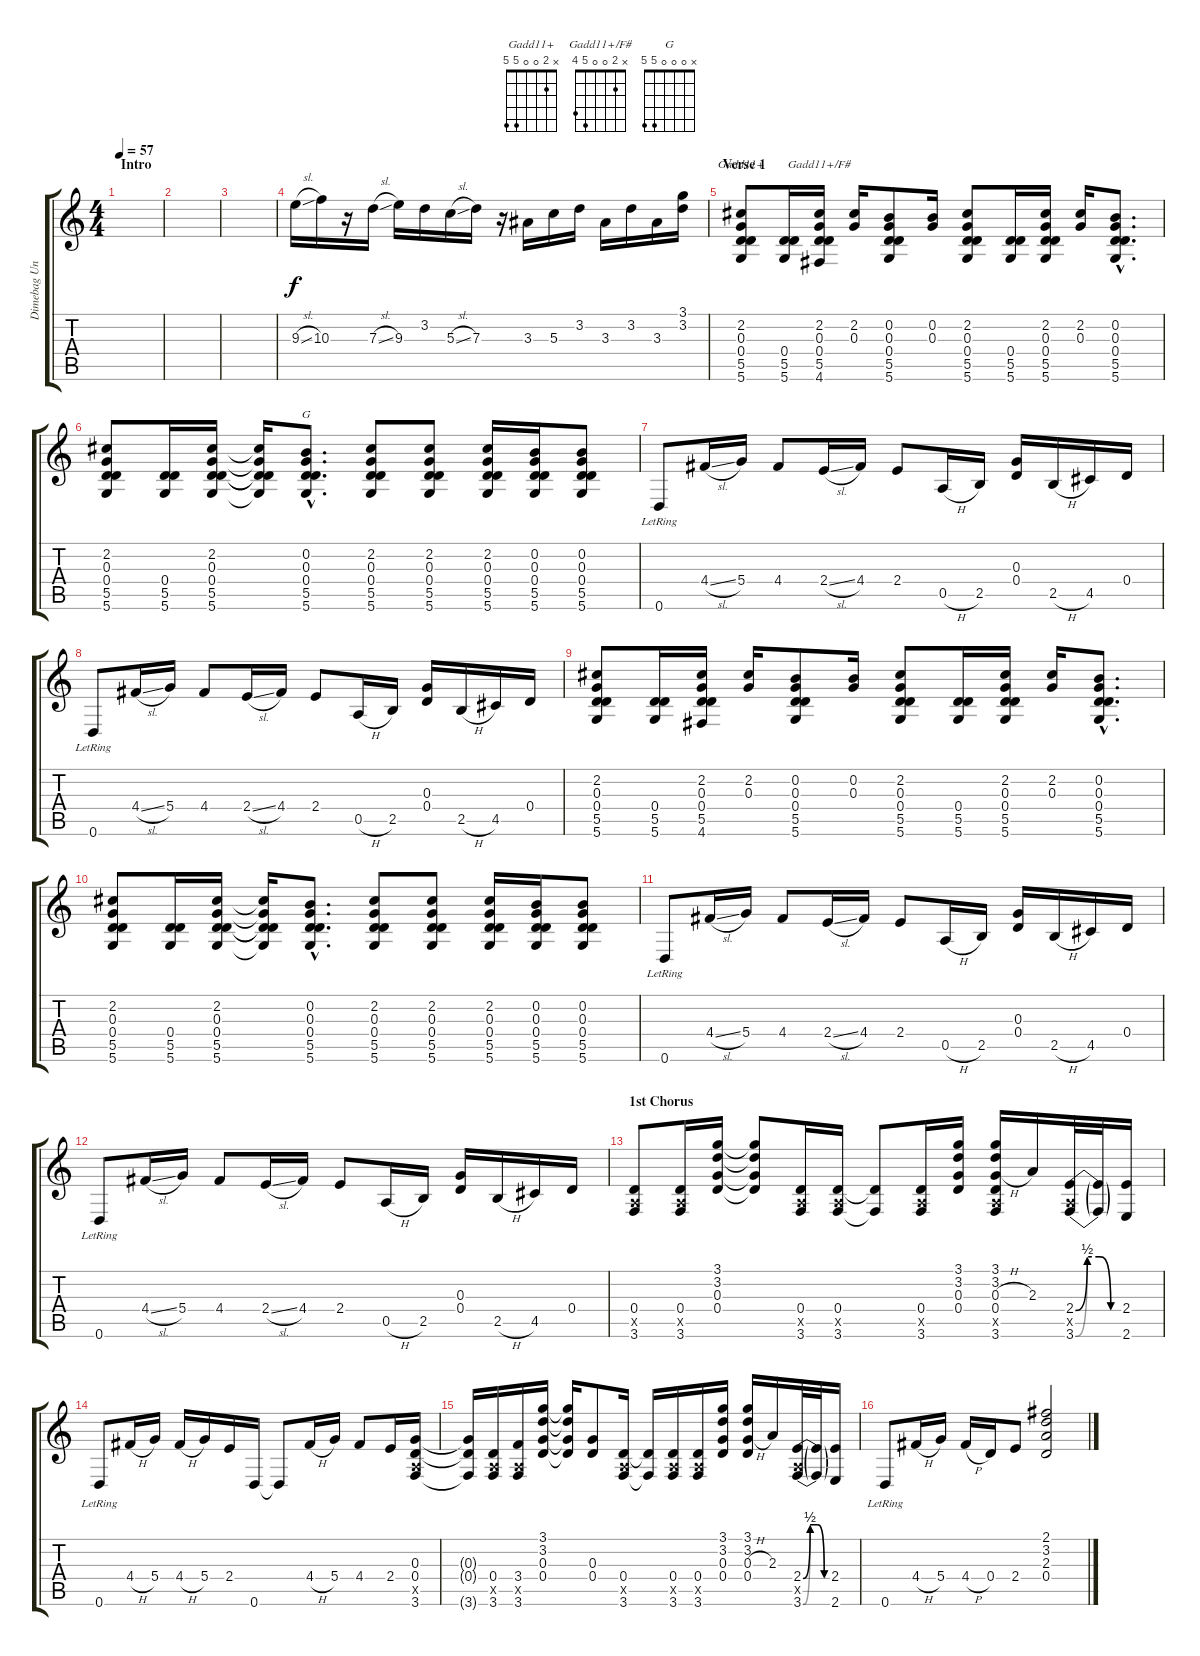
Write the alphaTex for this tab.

\track ("Dimebag Underlay 12-String" "Dimebag Un") {instrument acousticguitarnylon}
\staff {score tabs}
\tuning (E4 B3 G3 D3 A2 D2) {hide}
\chord ("Gadd11+" x 2 0 0 5 5)
\chord ("Gadd11+/F#" x 2 0 0 5 4)
\chord ("G" x 0 0 0 5 5)
\ts (4 4)
\section ("" "Intro")
\tempo 57
\clef g2
\ks c
|
|
|
9.3{sl}.16 10.3.16 r.16 7.3{sl}.16 9.3.16 3.2.16 5.3{sl}.16 7.3.16 r.16 3.3.16 5.3.16 3.2.16 3.3.16 3.2.16 3.3.16 (3.1 3.2).16 |
\section ("" "Verse 1")
(2.2 0.3 0.4 5.5 5.6).8{ch "Gadd11+"} (0.4 5.5 5.6).16 (2.2 0.3 0.4 5.5 4.6).16{ch "Gadd11+/F#"} (2.2 0.3).16 (0.2 0.3 0.4 5.5 5.6).8 (0.2 0.3).16 (2.2 0.3 0.4 5.5 5.6).8 (0.4 5.5 5.6).16 (2.2 0.3 0.4 5.5 5.6).16 (2.2 0.3).16 (0.2{hac} 0.3{hac} 0.4{hac} 5.5{hac} 5.6{hac}).8{d} |
(2.2 0.3 0.4 5.5 5.6).8 (0.4 5.5 5.6).16 (2.2 0.3 0.4 5.5 5.6).16 (2.2{t} 0.3{t} 0.4{t} 5.5{t} 5.6{t}).16 (0.2{hac} 0.3{hac} 0.4{hac} 5.5{hac} 5.6{hac}).8{d ch "G"} (2.2 0.3 0.4 5.5 5.6).8 (2.2 0.3 0.4 5.5 5.6).8 (2.2 0.3 0.4 5.5 5.6).16 (0.2 0.3 0.4 5.5 5.6).16 (0.2 0.3 0.4 5.5 5.6).8 |
0.6{lr}.8 4.4{sl}.16 5.4.16 4.4.8 2.4{sl}.16 4.4.16 2.4.8 0.5{h}.16 2.5.16 (0.3 0.4).16 2.5{h}.16 4.5.16 0.4.16 |
0.6{lr}.8 4.4{sl}.16 5.4.16 4.4.8 2.4{sl}.16 4.4.16 2.4.8 0.5{h}.16 2.5.16 (0.3 0.4).16 2.5{h}.16 4.5.16 0.4.16 |
(2.2 0.3 0.4 5.5 5.6).8 (0.4 5.5 5.6).16 (2.2 0.3 0.4 5.5 4.6).16 (2.2 0.3).16 (0.2 0.3 0.4 5.5 5.6).8 (0.2 0.3).16 (2.2 0.3 0.4 5.5 5.6).8 (0.4 5.5 5.6).16 (2.2 0.3 0.4 5.5 5.6).16 (2.2 0.3).16 (0.2{hac} 0.3{hac} 0.4{hac} 5.5{hac} 5.6{hac}).8{d} |
(2.2 0.3 0.4 5.5 5.6).8 (0.4 5.5 5.6).16 (2.2 0.3 0.4 5.5 5.6).16 (2.2{t} 0.3{t} 0.4{t} 5.5{t} 5.6{t}).16 (0.2{hac} 0.3{hac} 0.4{hac} 5.5{hac} 5.6{hac}).8{d} (2.2 0.3 0.4 5.5 5.6).8 (2.2 0.3 0.4 5.5 5.6).8 (2.2 0.3 0.4 5.5 5.6).16 (0.2 0.3 0.4 5.5 5.6).16 (0.2 0.3 0.4 5.5 5.6).8 |
0.6{lr}.8 4.4{sl}.16 5.4.16 4.4.8 2.4{sl}.16 4.4.16 2.4.8 0.5{h}.16 2.5.16 (0.3 0.4).16 2.5{h}.16 4.5.16 0.4.16 |
0.6{lr}.8 4.4{sl}.16 5.4.16 4.4.8 2.4{sl}.16 4.4.16 2.4.8 0.5{h}.16 2.5.16 (0.3 0.4).16 2.5{h}.16 4.5.16 0.4.16 |
\section ("" "1st Chorus")
(0.4 0.5{x} 3.6).8 (0.4 0.5{x} 3.6).16 (3.1 3.2 0.3 0.4).16 (3.1{t} 3.2{t} 0.3{t} 0.4{t}).8 (0.4 0.5{x} 3.6).16 (0.4 0.5{x} 3.6).16 (0.4{t} 3.6{t}).8 (0.4 0.5{x} 3.6).16 (3.1 3.2 0.3 0.4).16 (3.1 3.2 0.3{h} 0.4 0.5{x} 3.6).16 2.3.16 (2.4{be (custom 0 0 15 2 30 2 45 0 60 0)} 0.5{x} 3.6{be (custom 0 0 15 2 30 2 45 0 60 0)}).32 (2.4{t} 3.6{t}).32 (2.4 2.6).16 |
0.6{lr}.8 4.4{h}.16 5.4.16 4.4{h}.16 5.4.16 2.4.16 0.6.16 0.6{t}.8 4.4{h}.16 5.4.16 4.4.8 2.4.16 (0.3 0.4 0.5{x} 3.6).16 |
(0.3{t} 0.4{t} 3.6{t}).16 (0.4 0.5{x} 3.6).16 (3.4 0.5{x} 3.6).16 (3.1 3.2 0.3 0.4).16 (3.1{t} 3.2{t} 0.3{t} 0.4{t}).16 (0.3 0.4).8 (0.4 0.5{x} 3.6).16 (0.4{t} 3.6{t}).16 (0.4 0.5{x} 3.6).16 (0.4 0.5{x} 3.6).16 (3.1 3.2 0.3 0.4).16 (3.1 3.2 0.3{h} 0.4).16 2.3.16 (2.4{be (custom 0 0 15 2 30 2 45 0 60 0)} 0.5{x} 3.6{be (custom 0 0 15 2 30 2 45 0 60 0)}).32 (2.4{t} 3.6{t}).32 (2.4 2.6).16 |
0.6{lr}.8 4.4{h}.16 5.4.16 4.4{h}.16 0.4.16 2.4.8 (2.1 3.2 2.3 0.4).2
